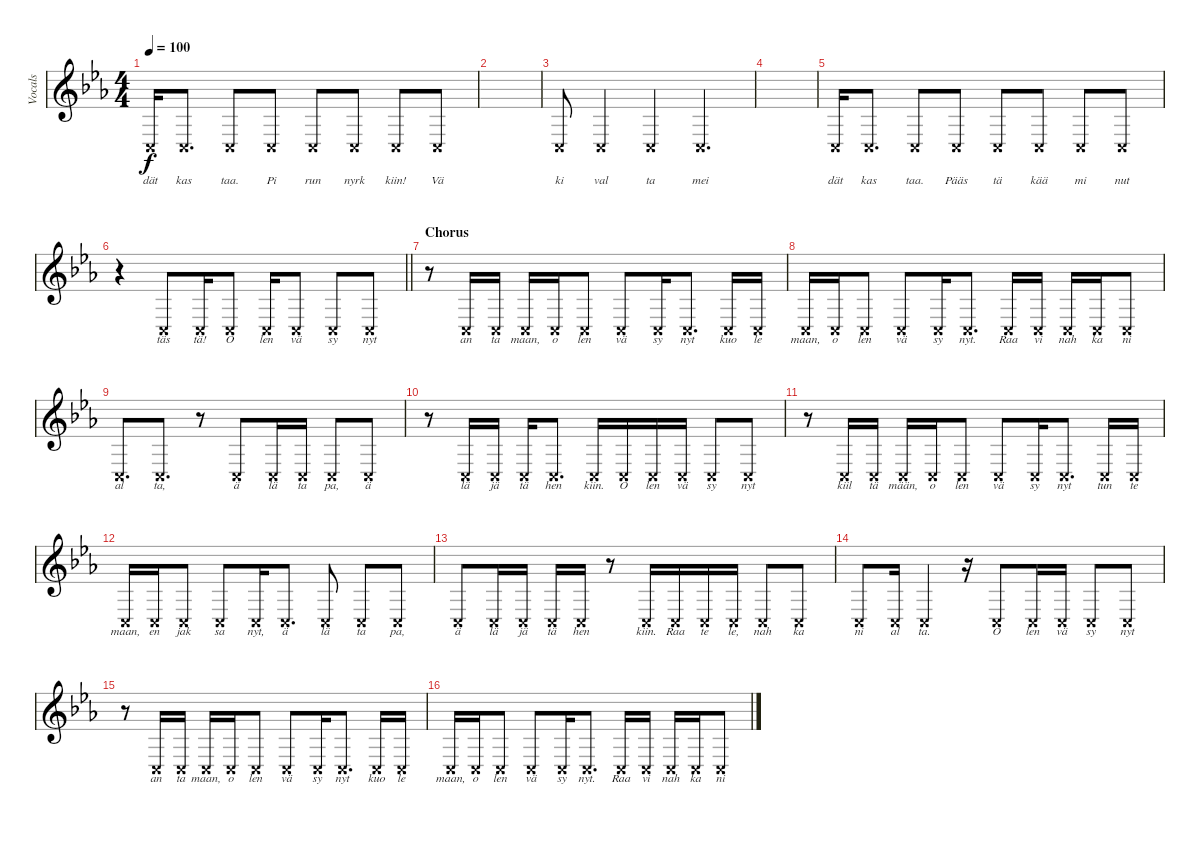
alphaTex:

\track ("Vocals" "Vocals") {instrument stringensemble1}
\staff {score}
\tuning (D4 A3 F3 C3 G2 C2) {hide}
\ts (4 4)
\tempo 100
\clef g2
\ks eb
0.4{x}.16{lyrics (0 "dät") lyrics (1 "") lyrics (2 "") lyrics (3 "") lyrics (4 "") dy f} 0.4{x}.8{d lyrics (0 "kas") lyrics (1 "") lyrics (2 "") lyrics (3 "") lyrics (4 "")} 0.4{x}.8{lyrics (0 "taa.") lyrics (1 "") lyrics (2 "") lyrics (3 "") lyrics (4 "")} 0.4{x}.8{lyrics (0 "Pi") lyrics (1 "") lyrics (2 "") lyrics (3 "") lyrics (4 "")} 0.4{x}.8{lyrics (0 "run") lyrics (1 "") lyrics (2 "") lyrics (3 "") lyrics (4 "")} 0.4{x}.8{lyrics (0 "nyrk") lyrics (1 "") lyrics (2 "") lyrics (3 "") lyrics (4 "")} 0.4{x}.8{lyrics (0 "kiin!") lyrics (1 "") lyrics (2 "") lyrics (3 "") lyrics (4 "")} 0.4{x}.8{lyrics (0 "Vä") lyrics (1 "") lyrics (2 "") lyrics (3 "") lyrics (4 "")} |
|
0.4{x}.8{lyrics (0 "ki") lyrics (1 "") lyrics (2 "") lyrics (3 "") lyrics (4 "")} 0.4{x}.4{lyrics (0 "val") lyrics (1 "") lyrics (2 "") lyrics (3 "") lyrics (4 "")} 0.4{x}.4{lyrics (0 "ta") lyrics (1 "") lyrics (2 "") lyrics (3 "") lyrics (4 "")} 0.4{x}.4{d lyrics (0 "mei") lyrics (1 "") lyrics (2 "") lyrics (3 "") lyrics (4 "")} |
|
0.4{x}.16{lyrics (0 "dät") lyrics (1 "") lyrics (2 "") lyrics (3 "") lyrics (4 "")} 0.4{x}.8{d lyrics (0 "kas") lyrics (1 "") lyrics (2 "") lyrics (3 "") lyrics (4 "")} 0.4{x}.8{lyrics (0 "taa.") lyrics (1 "") lyrics (2 "") lyrics (3 "") lyrics (4 "")} 0.4{x}.8{lyrics (0 "Pääs") lyrics (1 "") lyrics (2 "") lyrics (3 "") lyrics (4 "")} 0.4{x}.8{lyrics (0 "tä") lyrics (1 "") lyrics (2 "") lyrics (3 "") lyrics (4 "")} 0.4{x}.8{lyrics (0 "kää") lyrics (1 "") lyrics (2 "") lyrics (3 "") lyrics (4 "")} 0.4{x}.8{lyrics (0 "mi") lyrics (1 "") lyrics (2 "") lyrics (3 "") lyrics (4 "")} 0.4{x}.8{lyrics (0 "nut") lyrics (1 "") lyrics (2 "") lyrics (3 "") lyrics (4 "")} |
\barLineRight lightlight
r.4 0.4{x}.8{lyrics (0 "täs") lyrics (1 "") lyrics (2 "") lyrics (3 "") lyrics (4 "")} 0.4{x}.16{lyrics (0 "tä!") lyrics (1 "") lyrics (2 "") lyrics (3 "") lyrics (4 "")} 0.4{x}.8{lyrics (0 "O") lyrics (1 "") lyrics (2 "") lyrics (3 "") lyrics (4 "")} 0.4{x}.16{lyrics (0 "len") lyrics (1 "") lyrics (2 "") lyrics (3 "") lyrics (4 "")} 0.4{x}.8{lyrics (0 "vä") lyrics (1 "") lyrics (2 "") lyrics (3 "") lyrics (4 "")} 0.4{x}.8{lyrics (0 "sy") lyrics (1 "") lyrics (2 "") lyrics (3 "") lyrics (4 "")} 0.4{x}.8{lyrics (0 "nyt") lyrics (1 "") lyrics (2 "") lyrics (3 "") lyrics (4 "")} |
\section ("" "Chorus")
r.8 0.4{x}.16{lyrics (0 "an") lyrics (1 "") lyrics (2 "") lyrics (3 "") lyrics (4 "")} 0.4{x}.16{lyrics (0 "ta") lyrics (1 "") lyrics (2 "") lyrics (3 "") lyrics (4 "")} 0.4{x}.16{lyrics (0 "maan,") lyrics (1 "") lyrics (2 "") lyrics (3 "") lyrics (4 "")} 0.4{x}.16{lyrics (0 "o") lyrics (1 "") lyrics (2 "") lyrics (3 "") lyrics (4 "")} 0.4{x}.8{lyrics (0 "len") lyrics (1 "") lyrics (2 "") lyrics (3 "") lyrics (4 "")} 0.4{x}.8{lyrics (0 "vä") lyrics (1 "") lyrics (2 "") lyrics (3 "") lyrics (4 "")} 0.4{x}.16{lyrics (0 "sy") lyrics (1 "") lyrics (2 "") lyrics (3 "") lyrics (4 "")} 0.4{x}.8{d lyrics (0 "nyt") lyrics (1 "") lyrics (2 "") lyrics (3 "") lyrics (4 "")} 0.4{x}.16{lyrics (0 "kuo") lyrics (1 "") lyrics (2 "") lyrics (3 "") lyrics (4 "")} 0.4{x}.16{lyrics (0 "le") lyrics (1 "") lyrics (2 "") lyrics (3 "") lyrics (4 "")} |
0.4{x}.16{lyrics (0 "maan,") lyrics (1 "") lyrics (2 "") lyrics (3 "") lyrics (4 "")} 0.4{x}.16{lyrics (0 "o") lyrics (1 "") lyrics (2 "") lyrics (3 "") lyrics (4 "")} 0.4{x}.8{lyrics (0 "len") lyrics (1 "") lyrics (2 "") lyrics (3 "") lyrics (4 "")} 0.4{x}.8{lyrics (0 "vä") lyrics (1 "") lyrics (2 "") lyrics (3 "") lyrics (4 "")} 0.4{x}.16{lyrics (0 "sy") lyrics (1 "") lyrics (2 "") lyrics (3 "") lyrics (4 "")} 0.4{x}.8{d lyrics (0 "nyt.") lyrics (1 "") lyrics (2 "") lyrics (3 "") lyrics (4 "")} 0.4{x}.16{lyrics (0 "Raa") lyrics (1 "") lyrics (2 "") lyrics (3 "") lyrics (4 "")} 0.4{x}.16{lyrics (0 "vi") lyrics (1 "") lyrics (2 "") lyrics (3 "") lyrics (4 "")} 0.4{x}.16{lyrics (0 "nah") lyrics (1 "") lyrics (2 "") lyrics (3 "") lyrics (4 "")} 0.4{x}.16{lyrics (0 "ka") lyrics (1 "") lyrics (2 "") lyrics (3 "") lyrics (4 "")} 0.4{x}.8{lyrics (0 "ni") lyrics (1 "") lyrics (2 "") lyrics (3 "") lyrics (4 "")} |
0.4{x}.8{d lyrics (0 "al") lyrics (1 "") lyrics (2 "") lyrics (3 "") lyrics (4 "")} 0.4{x}.8{d lyrics (0 "ta,") lyrics (1 "") lyrics (2 "") lyrics (3 "") lyrics (4 "")} r.8 0.4{x}.8{lyrics (0 "ä") lyrics (1 "") lyrics (2 "") lyrics (3 "") lyrics (4 "")} 0.4{x}.16{lyrics (0 "lä") lyrics (1 "") lyrics (2 "") lyrics (3 "") lyrics (4 "")} 0.4{x}.16{lyrics (0 "ta") lyrics (1 "") lyrics (2 "") lyrics (3 "") lyrics (4 "")} 0.4{x}.8{lyrics (0 "pa,") lyrics (1 "") lyrics (2 "") lyrics (3 "") lyrics (4 "")} 0.4{x}.8{lyrics (0 "ä") lyrics (1 "") lyrics (2 "") lyrics (3 "") lyrics (4 "")} |
r.8 0.4{x}.16{lyrics (0 "lä") lyrics (1 "") lyrics (2 "") lyrics (3 "") lyrics (4 "")} 0.4{x}.16{lyrics (0 "jä") lyrics (1 "") lyrics (2 "") lyrics (3 "") lyrics (4 "")} 0.4{x}.16{lyrics (0 "tä") lyrics (1 "") lyrics (2 "") lyrics (3 "") lyrics (4 "")} 0.4{x}.8{d lyrics (0 "hen") lyrics (1 "") lyrics (2 "") lyrics (3 "") lyrics (4 "")} 0.4{x}.16{lyrics (0 "kiin.") lyrics (1 "") lyrics (2 "") lyrics (3 "") lyrics (4 "")} 0.4{x}.16{lyrics (0 "O") lyrics (1 "") lyrics (2 "") lyrics (3 "") lyrics (4 "")} 0.4{x}.16{lyrics (0 "len") lyrics (1 "") lyrics (2 "") lyrics (3 "") lyrics (4 "")} 0.4{x}.16{lyrics (0 "vä") lyrics (1 "") lyrics (2 "") lyrics (3 "") lyrics (4 "")} 0.4{x}.8{lyrics (0 "sy") lyrics (1 "") lyrics (2 "") lyrics (3 "") lyrics (4 "")} 0.4{x}.8{lyrics (0 "nyt") lyrics (1 "") lyrics (2 "") lyrics (3 "") lyrics (4 "")} |
r.8 0.4{x}.16{lyrics (0 "kiil") lyrics (1 "") lyrics (2 "") lyrics (3 "") lyrics (4 "")} 0.4{x}.16{lyrics (0 "tä") lyrics (1 "") lyrics (2 "") lyrics (3 "") lyrics (4 "")} 0.4{x}.16{lyrics (0 "mään,") lyrics (1 "") lyrics (2 "") lyrics (3 "") lyrics (4 "")} 0.4{x}.16{lyrics (0 "o") lyrics (1 "") lyrics (2 "") lyrics (3 "") lyrics (4 "")} 0.4{x}.8{lyrics (0 "len") lyrics (1 "") lyrics (2 "") lyrics (3 "") lyrics (4 "")} 0.4{x}.8{lyrics (0 "vä") lyrics (1 "") lyrics (2 "") lyrics (3 "") lyrics (4 "")} 0.4{x}.16{lyrics (0 "sy") lyrics (1 "") lyrics (2 "") lyrics (3 "") lyrics (4 "")} 0.4{x}.8{d lyrics (0 "nyt") lyrics (1 "") lyrics (2 "") lyrics (3 "") lyrics (4 "")} 0.4{x}.16{lyrics (0 "tun") lyrics (1 "") lyrics (2 "") lyrics (3 "") lyrics (4 "")} 0.4{x}.16{lyrics (0 "te") lyrics (1 "") lyrics (2 "") lyrics (3 "") lyrics (4 "")} |
0.4{x}.16{lyrics (0 "maan,") lyrics (1 "") lyrics (2 "") lyrics (3 "") lyrics (4 "")} 0.4{x}.16{lyrics (0 "en") lyrics (1 "") lyrics (2 "") lyrics (3 "") lyrics (4 "")} 0.4{x}.8{lyrics (0 "jak") lyrics (1 "") lyrics (2 "") lyrics (3 "") lyrics (4 "")} 0.4{x}.8{lyrics (0 "sa") lyrics (1 "") lyrics (2 "") lyrics (3 "") lyrics (4 "")} 0.4{x}.16{lyrics (0 "nyt,") lyrics (1 "") lyrics (2 "") lyrics (3 "") lyrics (4 "")} 0.4{x}.8{d lyrics (0 "ä") lyrics (1 "") lyrics (2 "") lyrics (3 "") lyrics (4 "")} 0.4{x}.8{lyrics (0 "lä") lyrics (1 "") lyrics (2 "") lyrics (3 "") lyrics (4 "")} 0.4{x}.8{lyrics (0 "ta") lyrics (1 "") lyrics (2 "") lyrics (3 "") lyrics (4 "")} 0.4{x}.8{lyrics (0 "pa,") lyrics (1 "") lyrics (2 "") lyrics (3 "") lyrics (4 "")} |
0.4{x}.8{lyrics (0 "ä") lyrics (1 "") lyrics (2 "") lyrics (3 "") lyrics (4 "")} 0.4{x}.16{lyrics (0 "lä") lyrics (1 "") lyrics (2 "") lyrics (3 "") lyrics (4 "")} 0.4{x}.16{lyrics (0 "jä") lyrics (1 "") lyrics (2 "") lyrics (3 "") lyrics (4 "")} 0.4{x}.16{lyrics (0 "tä") lyrics (1 "") lyrics (2 "") lyrics (3 "") lyrics (4 "")} 0.4{x}.16{lyrics (0 "hen") lyrics (1 "") lyrics (2 "") lyrics (3 "") lyrics (4 "")} r.8 0.4{x}.16{lyrics (0 "kiin.") lyrics (1 "") lyrics (2 "") lyrics (3 "") lyrics (4 "")} 0.4{x}.16{lyrics (0 "Raa") lyrics (1 "") lyrics (2 "") lyrics (3 "") lyrics (4 "")} 0.4{x}.16{lyrics (0 "te") lyrics (1 "") lyrics (2 "") lyrics (3 "") lyrics (4 "")} 0.4{x}.16{lyrics (0 "le,") lyrics (1 "") lyrics (2 "") lyrics (3 "") lyrics (4 "")} 0.4{x}.8{lyrics (0 "nah") lyrics (1 "") lyrics (2 "") lyrics (3 "") lyrics (4 "")} 0.4{x}.8{lyrics (0 "ka") lyrics (1 "") lyrics (2 "") lyrics (3 "") lyrics (4 "")} |
0.4{x}.8{lyrics (0 "ni") lyrics (1 "") lyrics (2 "") lyrics (3 "") lyrics (4 "")} 0.4{x}.16{lyrics (0 "al") lyrics (1 "") lyrics (2 "") lyrics (3 "") lyrics (4 "")} 0.4{x}.4{lyrics (0 "ta.") lyrics (1 "") lyrics (2 "") lyrics (3 "") lyrics (4 "")} r.16 0.4{x}.8{lyrics (0 "O") lyrics (1 "") lyrics (2 "") lyrics (3 "") lyrics (4 "")} 0.4{x}.16{lyrics (0 "len") lyrics (1 "") lyrics (2 "") lyrics (3 "") lyrics (4 "")} 0.4{x}.16{lyrics (0 "vä") lyrics (1 "") lyrics (2 "") lyrics (3 "") lyrics (4 "")} 0.4{x}.8{lyrics (0 "sy") lyrics (1 "") lyrics (2 "") lyrics (3 "") lyrics (4 "")} 0.4{x}.8{lyrics (0 "nyt") lyrics (1 "") lyrics (2 "") lyrics (3 "") lyrics (4 "")} |
r.8 0.4{x}.16{lyrics (0 "an") lyrics (1 "") lyrics (2 "") lyrics (3 "") lyrics (4 "")} 0.4{x}.16{lyrics (0 "ta") lyrics (1 "") lyrics (2 "") lyrics (3 "") lyrics (4 "")} 0.4{x}.16{lyrics (0 "maan,") lyrics (1 "") lyrics (2 "") lyrics (3 "") lyrics (4 "")} 0.4{x}.16{lyrics (0 "o") lyrics (1 "") lyrics (2 "") lyrics (3 "") lyrics (4 "")} 0.4{x}.8{lyrics (0 "len") lyrics (1 "") lyrics (2 "") lyrics (3 "") lyrics (4 "")} 0.4{x}.8{lyrics (0 "vä") lyrics (1 "") lyrics (2 "") lyrics (3 "") lyrics (4 "")} 0.4{x}.16{lyrics (0 "sy") lyrics (1 "") lyrics (2 "") lyrics (3 "") lyrics (4 "")} 0.4{x}.8{d lyrics (0 "nyt") lyrics (1 "") lyrics (2 "") lyrics (3 "") lyrics (4 "")} 0.4{x}.16{lyrics (0 "kuo") lyrics (1 "") lyrics (2 "") lyrics (3 "") lyrics (4 "")} 0.4{x}.16{lyrics (0 "le") lyrics (1 "") lyrics (2 "") lyrics (3 "") lyrics (4 "")} |
0.4{x}.16{lyrics (0 "maan,") lyrics (1 "") lyrics (2 "") lyrics (3 "") lyrics (4 "")} 0.4{x}.16{lyrics (0 "o") lyrics (1 "") lyrics (2 "") lyrics (3 "") lyrics (4 "")} 0.4{x}.8{lyrics (0 "len") lyrics (1 "") lyrics (2 "") lyrics (3 "") lyrics (4 "")} 0.4{x}.8{lyrics (0 "vä") lyrics (1 "") lyrics (2 "") lyrics (3 "") lyrics (4 "")} 0.4{x}.16{lyrics (0 "sy") lyrics (1 "") lyrics (2 "") lyrics (3 "") lyrics (4 "")} 0.4{x}.8{d lyrics (0 "nyt.") lyrics (1 "") lyrics (2 "") lyrics (3 "") lyrics (4 "")} 0.4{x}.16{lyrics (0 "Raa") lyrics (1 "") lyrics (2 "") lyrics (3 "") lyrics (4 "")} 0.4{x}.16{lyrics (0 "vi") lyrics (1 "") lyrics (2 "") lyrics (3 "") lyrics (4 "")} 0.4{x}.16{lyrics (0 "nah") lyrics (1 "") lyrics (2 "") lyrics (3 "") lyrics (4 "")} 0.4{x}.16{lyrics (0 "ka") lyrics (1 "") lyrics (2 "") lyrics (3 "") lyrics (4 "")} 0.4{x}.8{lyrics (0 "ni") lyrics (1 "") lyrics (2 "") lyrics (3 "") lyrics (4 "")}
